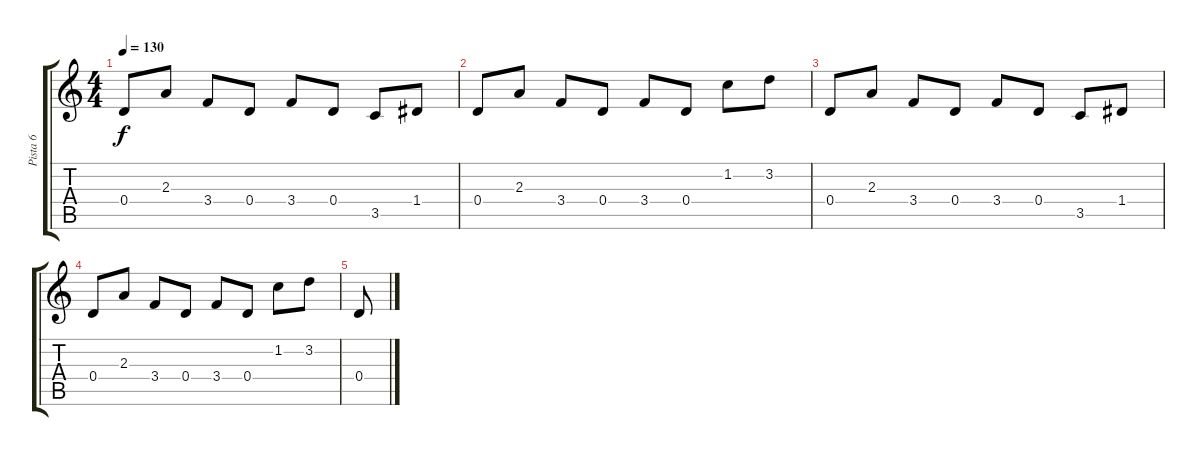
\track ("Pista 6" "Pista 6") {instrument distortionguitar}
\staff {score tabs}
\tuning (E4 B3 G3 D3 A2 E2) {hide}
\ts (4 4)
\tempo 130
\clef g2
\ks c
0.4.8{dy f} 2.3.8 3.4.8 0.4.8 3.4.8 0.4.8 3.5.8 1.4.8 |
0.4.8 2.3.8 3.4.8 0.4.8 3.4.8 0.4.8 1.2.8 3.2.8 |
0.4.8 2.3.8 3.4.8 0.4.8 3.4.8 0.4.8 3.5.8 1.4.8 |
0.4.8 2.3.8 3.4.8 0.4.8 3.4.8 0.4.8 1.2.8 3.2.8 |
0.4.8
